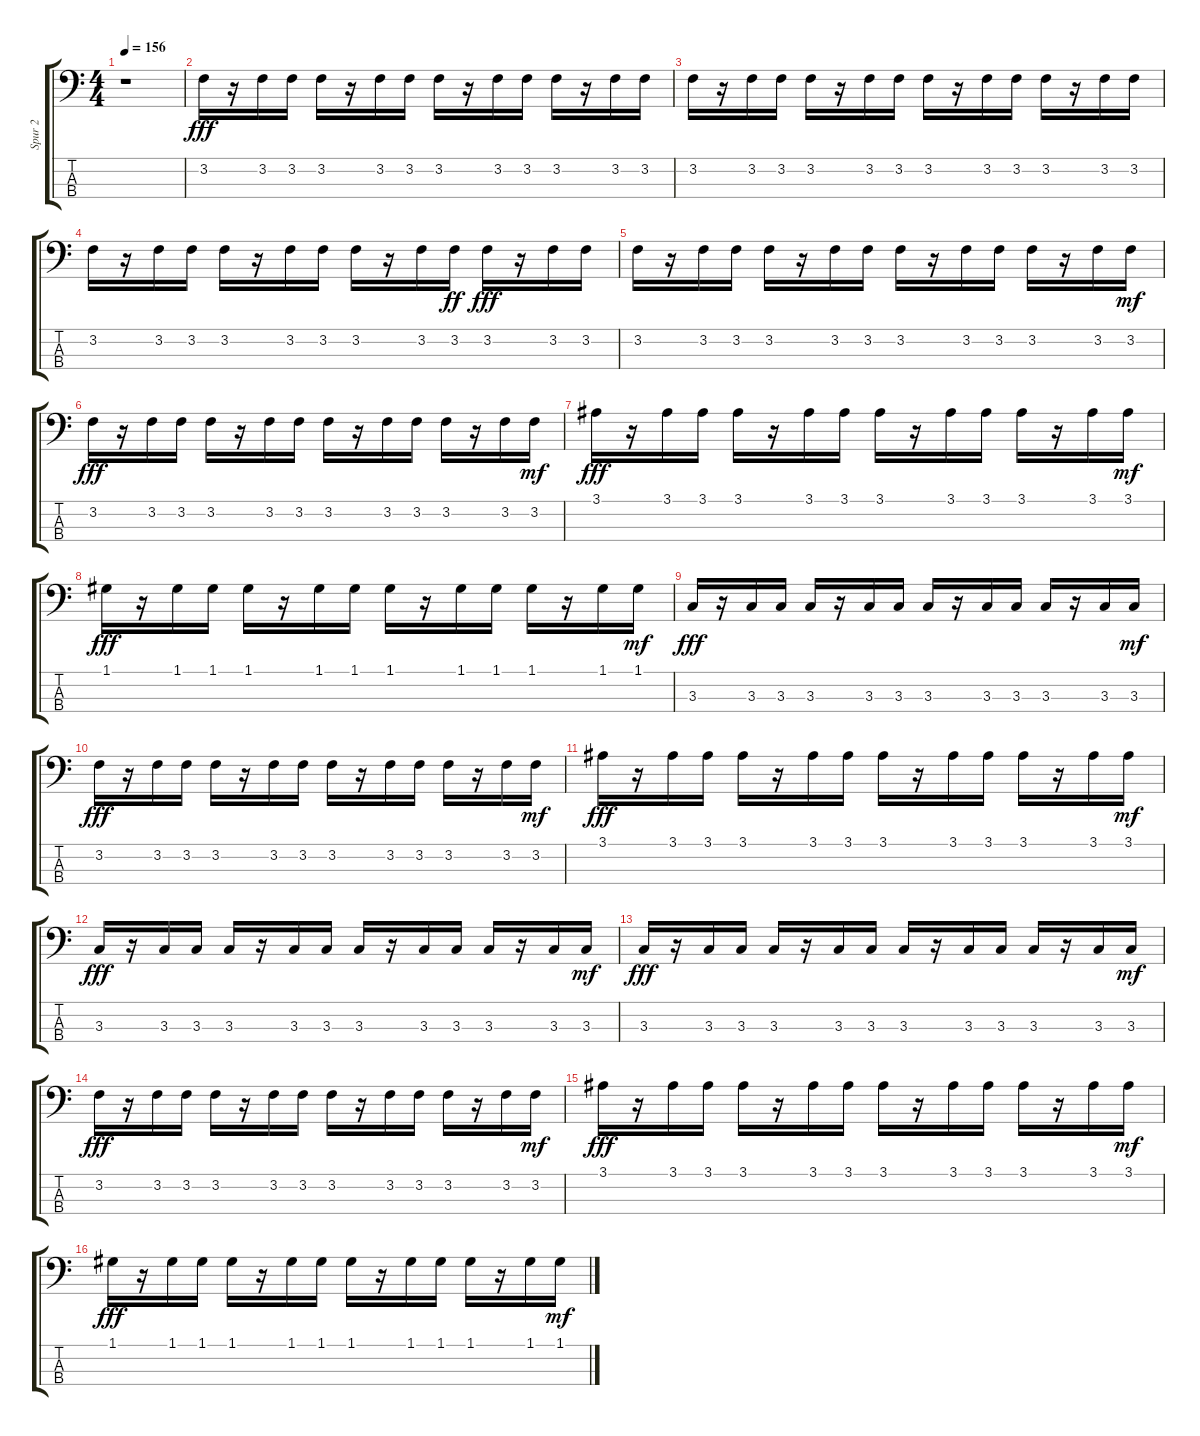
\track ("Spur 2" "Spur 2") {instrument electricbassfinger}
\staff {score tabs}
\tuning (G2 D2 A1 E1) {hide}
\ts (4 4)
\tempo 156
\clef f4
\ks c
r.1{dy fff instrument electricbassfinger} |
3.2.16 r.16 3.2.16 3.2.16 3.2.16 r.16 3.2.16 3.2.16 3.2.16 r.16 3.2.16 3.2.16 3.2.16 r.16 3.2.16 3.2.16 |
3.2.16 r.16 3.2.16 3.2.16 3.2.16 r.16 3.2.16 3.2.16 3.2.16 r.16 3.2.16 3.2.16 3.2.16 r.16 3.2.16 3.2.16 |
3.2.16 r.16 3.2.16 3.2.16 3.2.16 r.16 3.2.16 3.2.16 3.2.16 r.16 3.2.16 3.2.16{dy ff} 3.2.16{dy fff} r.16 3.2.16 3.2.16 |
3.2.16 r.16 3.2.16 3.2.16 3.2.16 r.16 3.2.16 3.2.16 3.2.16 r.16 3.2.16 3.2.16 3.2.16 r.16 3.2.16 3.2.16{dy mf} |
3.2.16{dy fff} r.16 3.2.16 3.2.16 3.2.16 r.16 3.2.16 3.2.16 3.2.16 r.16 3.2.16 3.2.16 3.2.16 r.16 3.2.16 3.2.16{dy mf} |
3.1.16{dy fff} r.16 3.1.16 3.1.16 3.1.16 r.16 3.1.16 3.1.16 3.1.16 r.16 3.1.16 3.1.16 3.1.16 r.16 3.1.16 3.1.16{dy mf} |
1.1.16{dy fff} r.16 1.1.16 1.1.16 1.1.16 r.16 1.1.16 1.1.16 1.1.16 r.16 1.1.16 1.1.16 1.1.16 r.16 1.1.16 1.1.16{dy mf} |
3.3.16{dy fff} r.16 3.3.16 3.3.16 3.3.16 r.16 3.3.16 3.3.16 3.3.16 r.16 3.3.16 3.3.16 3.3.16 r.16 3.3.16 3.3.16{dy mf} |
3.2.16{dy fff} r.16 3.2.16 3.2.16 3.2.16 r.16 3.2.16 3.2.16 3.2.16 r.16 3.2.16 3.2.16 3.2.16 r.16 3.2.16 3.2.16{dy mf} |
3.1.16{dy fff} r.16 3.1.16 3.1.16 3.1.16 r.16 3.1.16 3.1.16 3.1.16 r.16 3.1.16 3.1.16 3.1.16 r.16 3.1.16 3.1.16{dy mf} |
3.3.16{dy fff} r.16 3.3.16 3.3.16 3.3.16 r.16 3.3.16 3.3.16 3.3.16 r.16 3.3.16 3.3.16 3.3.16 r.16 3.3.16 3.3.16{dy mf} |
3.3.16{dy fff} r.16 3.3.16 3.3.16 3.3.16 r.16 3.3.16 3.3.16 3.3.16 r.16 3.3.16 3.3.16 3.3.16 r.16 3.3.16 3.3.16{dy mf} |
3.2.16{dy fff} r.16 3.2.16 3.2.16 3.2.16 r.16 3.2.16 3.2.16 3.2.16 r.16 3.2.16 3.2.16 3.2.16 r.16 3.2.16 3.2.16{dy mf} |
3.1.16{dy fff} r.16 3.1.16 3.1.16 3.1.16 r.16 3.1.16 3.1.16 3.1.16 r.16 3.1.16 3.1.16 3.1.16 r.16 3.1.16 3.1.16{dy mf} |
1.1.16{dy fff} r.16 1.1.16 1.1.16 1.1.16 r.16 1.1.16 1.1.16 1.1.16 r.16 1.1.16 1.1.16 1.1.16 r.16 1.1.16 1.1.16{dy mf}
